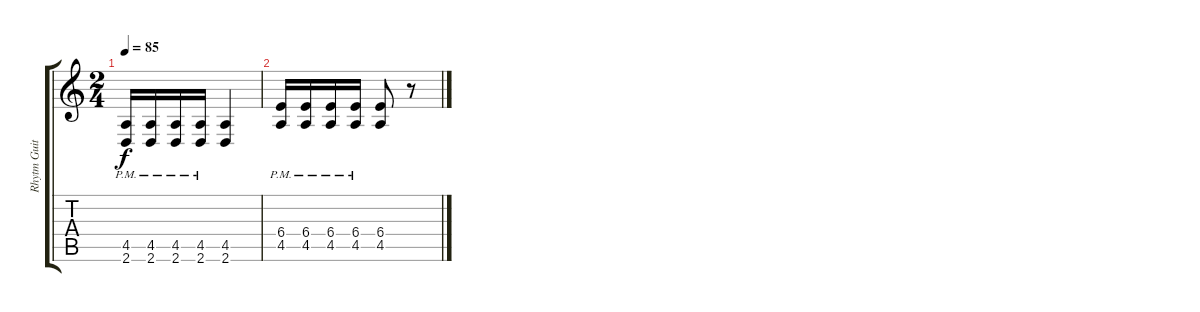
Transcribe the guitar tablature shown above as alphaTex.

\track ("Rhytm Guitar" "Rhytm Guit") {instrument distortionguitar}
\staff {score tabs}
\tuning (C4 G3 Eb3 Bb2 F2 C2) {hide}
\ts (2 4)
\tempo 85
\clef g2
\ks c
(4.5{pm} 2.6{pm}).16{dy f} (4.5{pm} 2.6{pm}).16 (4.5{pm} 2.6{pm}).16 (4.5{pm} 2.6{pm}).16 (4.5 2.6).4 |
(6.4{pm} 4.5{pm}).16 (6.4{pm} 4.5{pm}).16 (6.4{pm} 4.5{pm}).16 (6.4{pm} 4.5{pm}).16 (6.4 4.5).8 r.8
